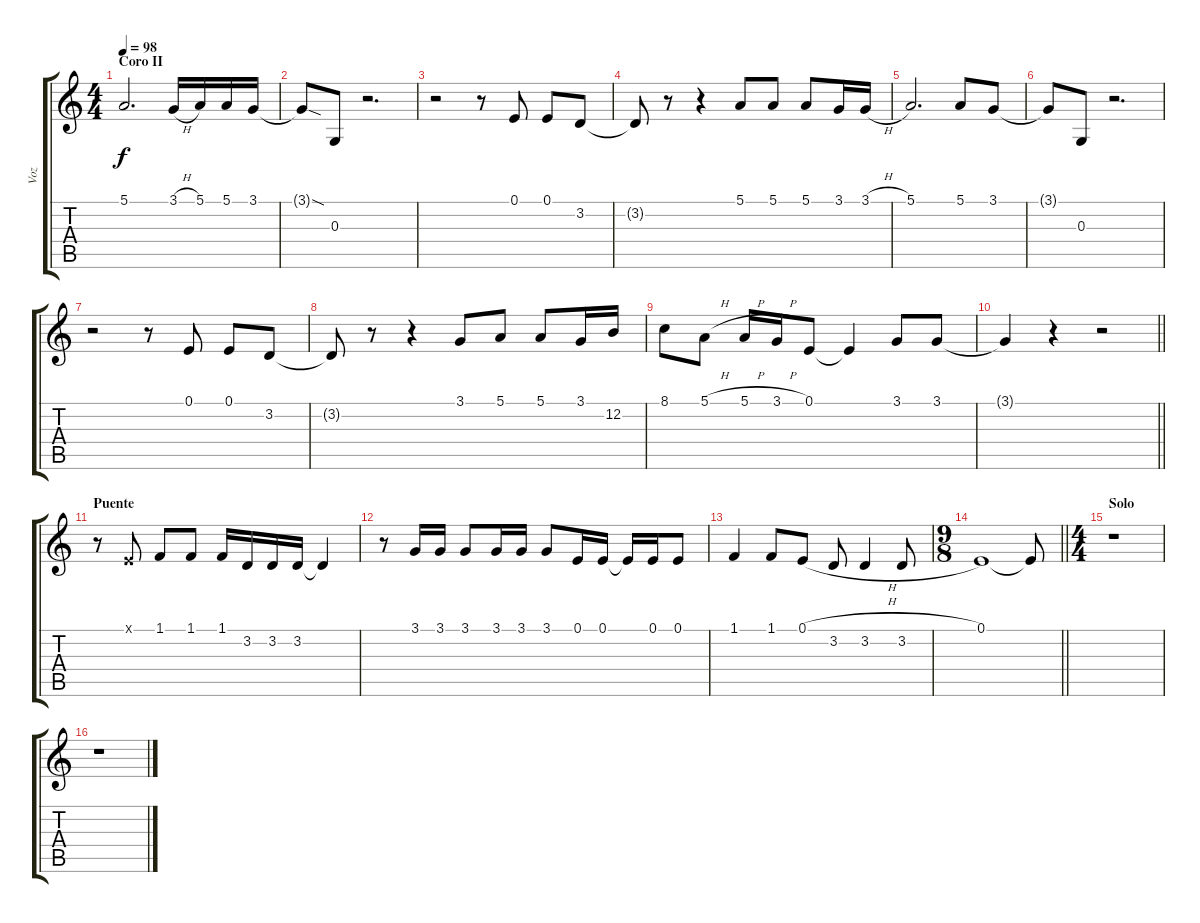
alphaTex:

\track ("Voz" "Voz") {instrument stringensemble1}
\staff {score tabs}
\tuning (E4 B3 G3 D3 A2 E2) {hide}
\ts (4 4)
\section ("" "Coro II")
\tempo 98
\clef g2
\ks aminor
5.1.2{d dy f} 3.1{h}.16 5.1.16 5.1.16 3.1.16 |
3.1{sod t}.8 0.3.8 r.2{d} |
r.2 r.8 0.1.8 0.1.8 3.2.8 |
3.2{t}.8 r.8 r.4 5.1.8 5.1.8 5.1.8 3.1.16 3.1{h}.16 |
5.1.2{d} 5.1.8 3.1.8 |
3.1{t}.8 0.3.8 r.2{d} |
r.2 r.8 0.1.8 0.1.8 3.2.8 |
3.2{t}.8 r.8 r.4 3.1.8 5.1.8 5.1.8 3.1.16 12.2.16 |
8.1.8 5.1{h}.8 5.1{h}.16 3.1{h}.16 0.1.8 0.1{t}.4 3.1.8 3.1.8 |
\barLineRight lightlight
3.1{t}.4 r.4 r.2 |
\section ("" "Puente")
r.8 0.1{x}.8 1.1.8 1.1.8 1.1.16 3.2.16 3.2.16 3.2.16 3.2{t}.4 |
r.8 3.1.16 3.1.16 3.1.8 3.1.16 3.1.16 3.1.8 0.1.16 0.1.16 0.1{t}.16 0.1.16 0.1.8 |
1.1.4 1.1.8 0.1{h}.8 3.2.8 3.2.4 3.2.8 |
\ts (9 8)
\barLineRight lightlight
0.1.1 0.1{t}.8 |
\ts (4 4)
\section ("" "Solo")
r.1 |
r.1
